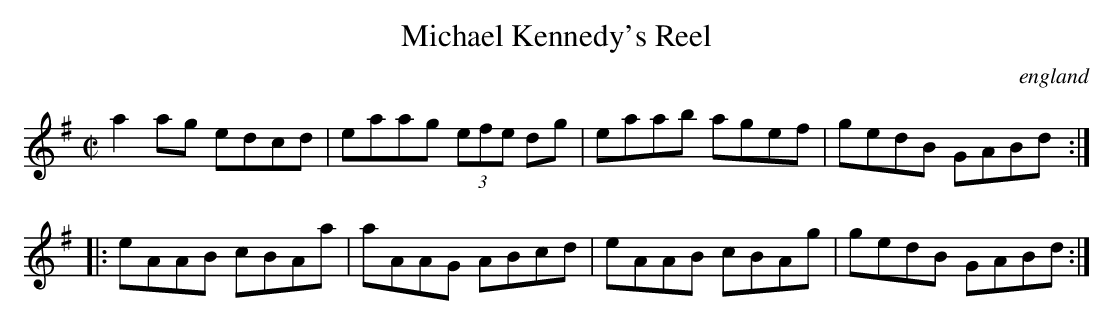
X:1
T:Michael Kennedy's Reel
O:england
M:C|
K:Ador
a2ag edcd|eaag (3efe dg|eaab agef|gedB GABd:|
|:eAAB cBAa|aAAG ABcd|eAAB cBAg|gedB GABd:|
